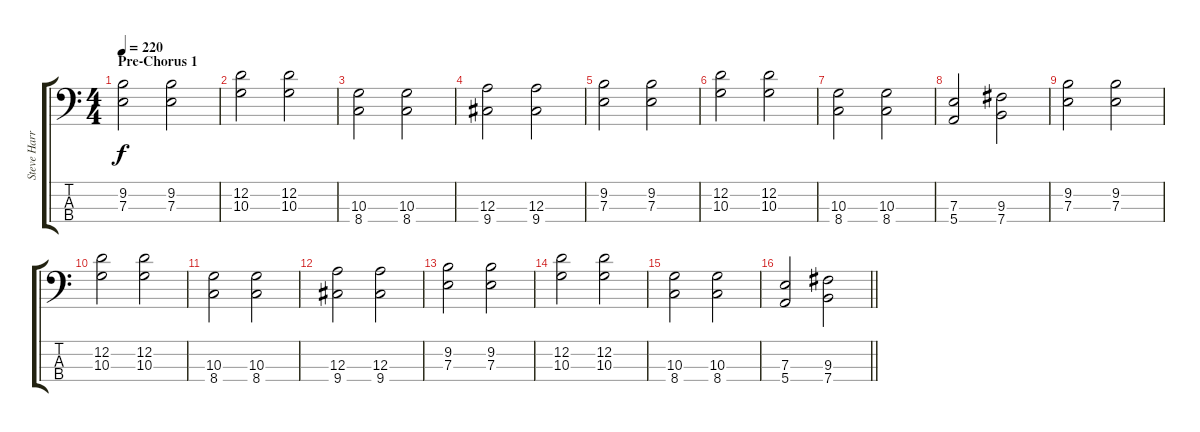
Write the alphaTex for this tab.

\track ("Steve Harris" "Steve Harr") {instrument electricbassfinger}
\staff {score tabs}
\tuning (G2 D2 A1 E1) {hide}
\ts (4 4)
\section ("" "Pre-Chorus 1")
\tempo 220
\clef f4
\ks c
(9.2 7.3).2{dy f} (9.2 7.3).2 |
(12.2 10.3).2 (12.2 10.3).2 |
(10.3 8.4).2 (10.3 8.4).2 |
(12.3 9.4).2 (12.3 9.4).2 |
(9.2 7.3).2 (9.2 7.3).2 |
(12.2 10.3).2 (12.2 10.3).2 |
(10.3 8.4).2 (10.3 8.4).2 |
(7.3 5.4).2 (9.3 7.4).2 |
(9.2 7.3).2 (9.2 7.3).2 |
(12.2 10.3).2 (12.2 10.3).2 |
(10.3 8.4).2 (10.3 8.4).2 |
(12.3 9.4).2 (12.3 9.4).2 |
(9.2 7.3).2 (9.2 7.3).2 |
(12.2 10.3).2 (12.2 10.3).2 |
(10.3 8.4).2 (10.3 8.4).2 |
\barLineRight lightlight
(7.3 5.4).2 (9.3 7.4).2
